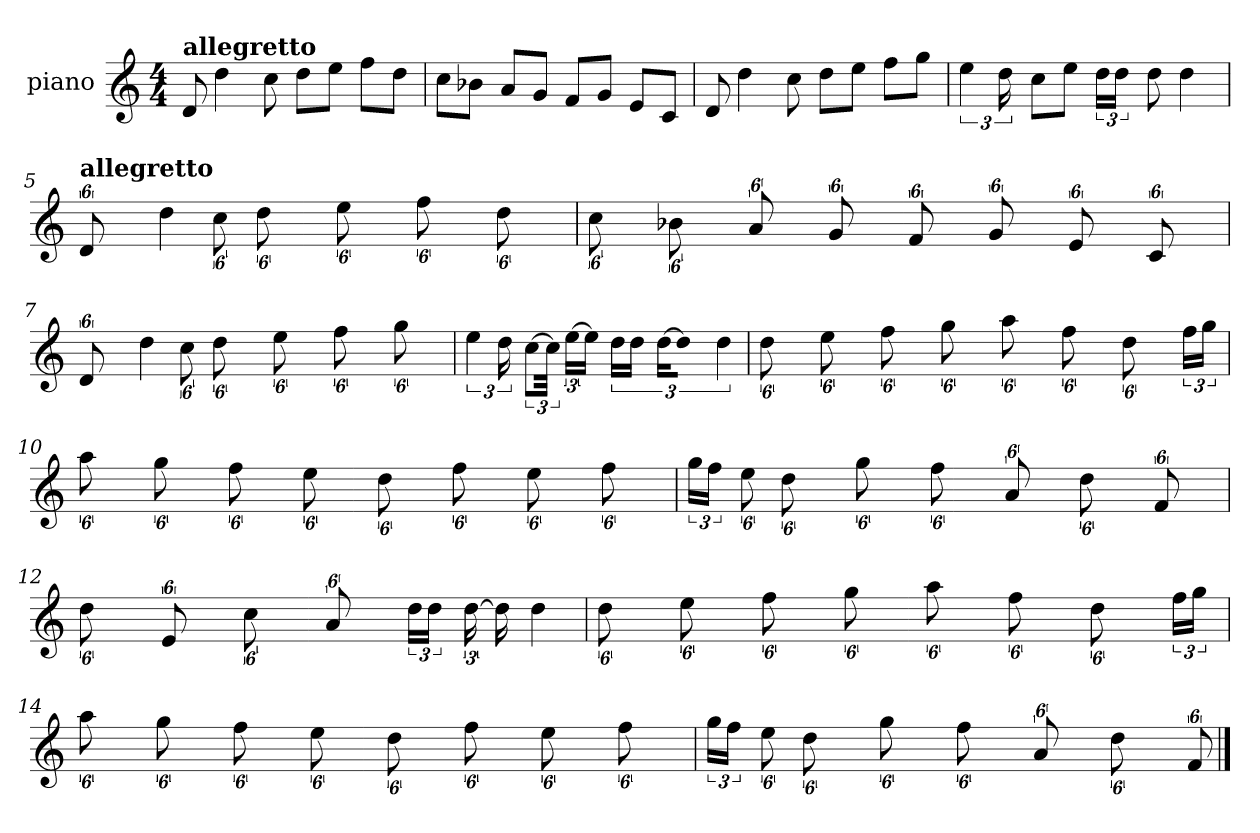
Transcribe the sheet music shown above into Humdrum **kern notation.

**kern
*part1
*staff1
*I"piano
*I'Pno
*clefG2
*k[]
*C:
*M4/4
=1
!LO:TX:a:B:t=allegretto
8d
4dd
8cc
8dd\L
8ee\J
8ff\L
8dd\J
=2
8cc\L
8b-X\J
8a/L
8g/J
8f/L
8g/J
8e/L
8c/J
=3
8d
4dd
8cc
8dd\L
8ee\J
8ff\L
8gg\J
=4
6ee
24dd
24ryy
8cc\L
8ee\J
24dd\LL
24dd\JJ
24ryy
8dd
4dd
=5
!LO:TX:a:B:t=allegretto
48%5d
48ryy
4dd
48%5cc
48ryy
48%5dd
48ryy
48%5ee
48ryy
48%5ff
48ryy
48%5dd
48ryy
=6
48%5cc
48ryy
48%5b-X
48ryy
48%5a
48ryy
48%5g
48ryy
48%5f
48ryy
48%5g
48ryy
48%5e
48ryy
48%5c
48ryy
=7
48%5d
48ryy
4dd
48%5cc
48ryy
48%5dd
48ryy
48%5ee
48ryy
48%5ff
48ryy
48%5gg
48ryy
=8
6ee
24dd
24ryy
[12cc\L
48cc\Jkk]
48ryy
[24ee\LL
16ee\JJ]
48ryy
24dd\LL
24dd\JJ
24ryy
[24dd\LL
16dd\JJ]
48ryy
4dd
=9
48%5dd
48ryy
48%5ee
48ryy
48%5ff
48ryy
48%5gg
48ryy
48%5aa
48ryy
48%5ff
48ryy
48%5dd
48ryy
24ff\LL
24gg\JJ
24ryy
=10
48%5aa
48ryy
48%5gg
48ryy
48%5ff
48ryy
48%5ee
48ryy
48%5dd
48ryy
48%5ff
48ryy
48%5ee
48ryy
48%5ff
48ryy
=11
24gg\LL
24ff\JJ
24ryy
48%5ee
48ryy
48%5dd
48ryy
48%5gg
48ryy
48%5ff
48ryy
48%5a
48ryy
48%5dd
48ryy
48%5f
48ryy
=12
48%5dd
48ryy
48%5e
48ryy
48%5cc
48ryy
48%5a
48ryy
24dd\LL
24dd\JJ
24ryy
[24dd
16dd]
48ryy
4dd
=13
48%5dd
48ryy
48%5ee
48ryy
48%5ff
48ryy
48%5gg
48ryy
48%5aa
48ryy
48%5ff
48ryy
48%5dd
48ryy
24ff\LL
24gg\JJ
24ryy
=14
48%5aa
48ryy
48%5gg
48ryy
48%5ff
48ryy
48%5ee
48ryy
48%5dd
48ryy
48%5ff
48ryy
48%5ee
48ryy
48%5ff
48ryy
=15
24gg\LL
24ff\JJ
24ryy
48%5ee
48ryy
48%5dd
48ryy
48%5gg
48ryy
48%5ff
48ryy
48%5a
48ryy
48%5dd
48ryy
48%5f
==
*-
